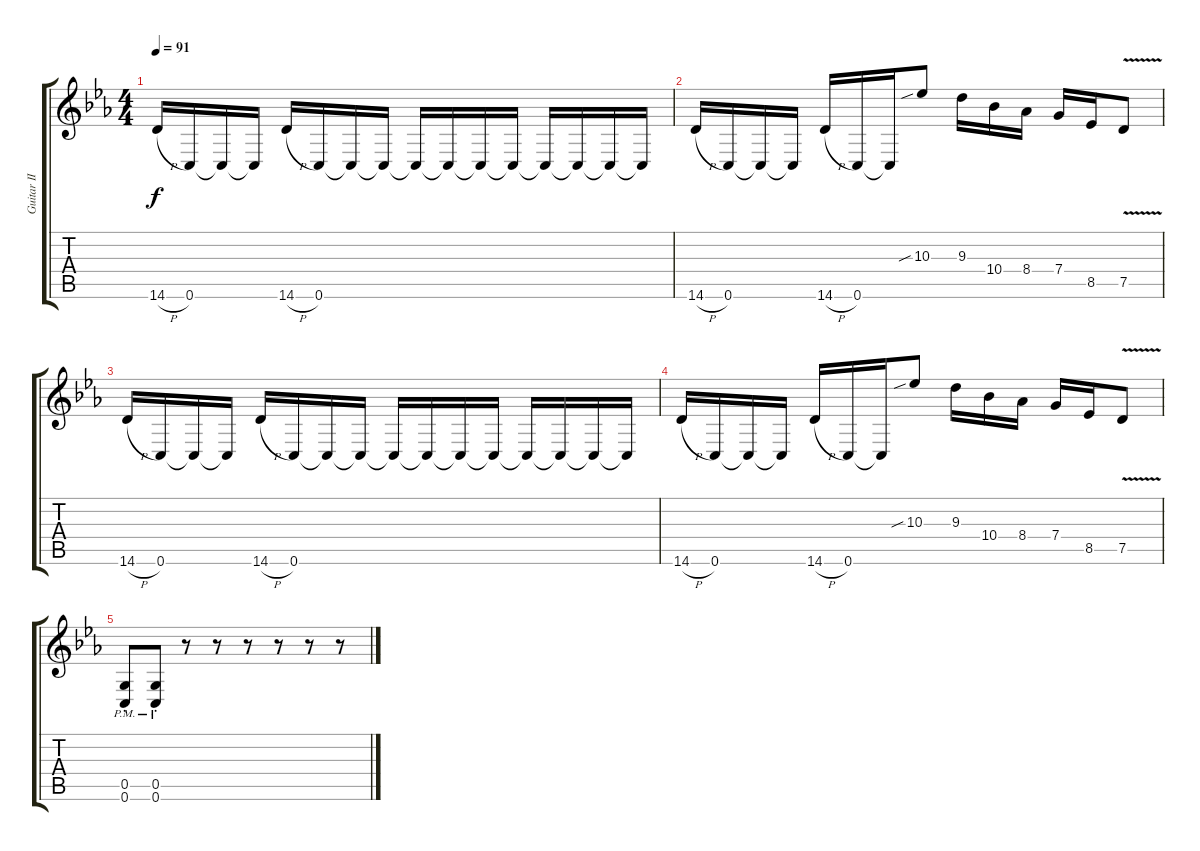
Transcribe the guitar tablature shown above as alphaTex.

\track ("Guitar II (Right)" "Guitar II ") {instrument distortionguitar}
\staff {score tabs}
\tuning (D4 A3 F3 C3 G2 C2) {hide}
\ts (4 4)
\tempo 91
\clef g2
\ks cminor
14.6{h}.16{dy f} 0.6.16 0.6{t}.16 0.6{t}.16 14.6{h}.16 0.6.16 0.6{t}.16 0.6{t}.16 0.6{t}.16 0.6{t}.16 0.6{t}.16 0.6{t}.16 0.6{t}.16 0.6{t}.16 0.6{t}.16 0.6{t}.16 |
14.6{h}.16 0.6.16 0.6{t}.16 0.6{t}.16 14.6{h}.16 0.6.16 0.6{t}.16 10.3{sib}.8 9.3.16 10.4.16 8.4.16 7.4.16 8.5.16 7.5{v}.8 |
14.6{h}.16 0.6.16 0.6{t}.16 0.6{t}.16 14.6{h}.16 0.6.16 0.6{t}.16 0.6{t}.16 0.6{t}.16 0.6{t}.16 0.6{t}.16 0.6{t}.16 0.6{t}.16 0.6{t}.16 0.6{t}.16 0.6{t}.16 |
14.6{h}.16 0.6.16 0.6{t}.16 0.6{t}.16 14.6{h}.16 0.6.16 0.6{t}.16 10.3{sib}.8 9.3.16 10.4.16 8.4.16 7.4.16 8.5.16 7.5{v}.8 |
(0.5{pm st} 0.6{pm st}).8 (0.5{pm st} 0.6{st}).8 r.8 r.8 r.8 r.8 r.8 r.8
